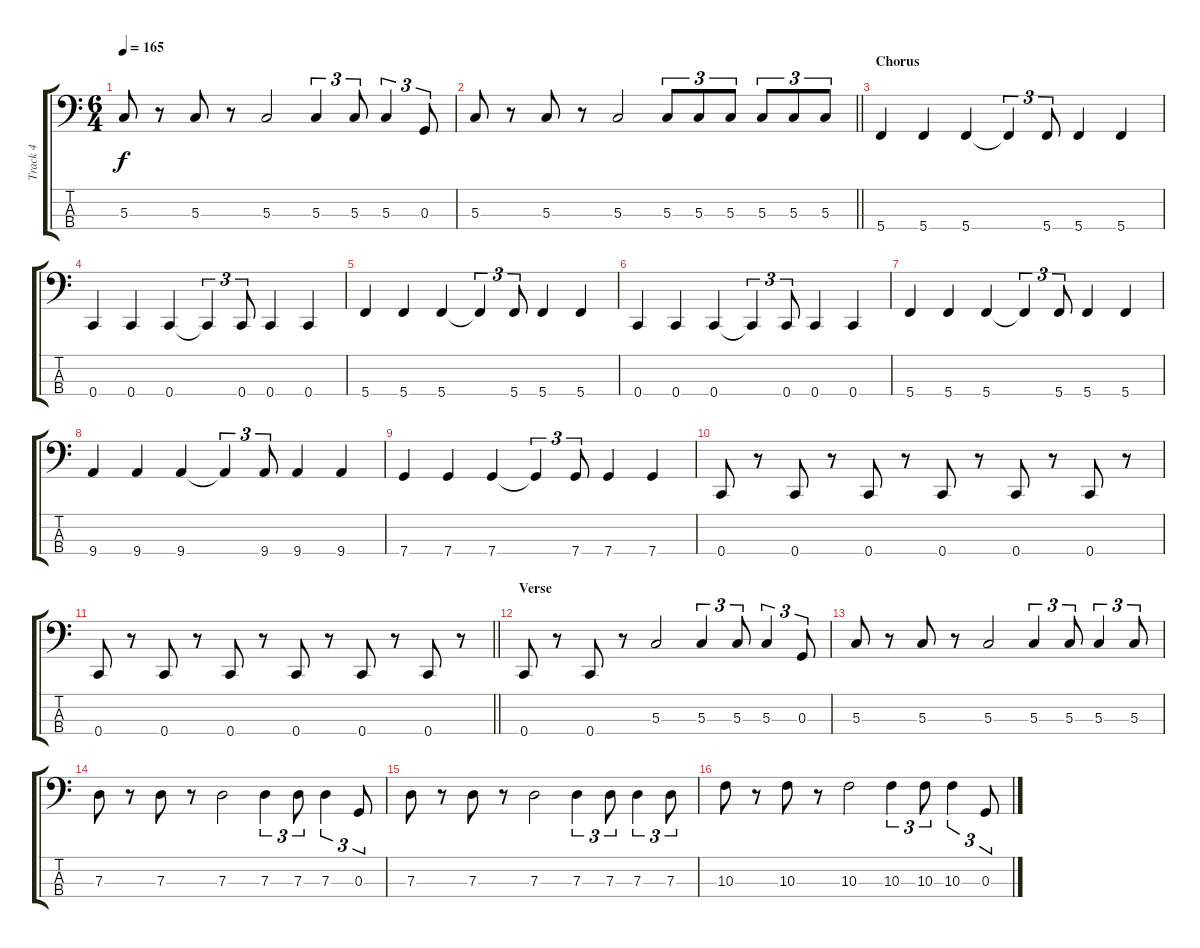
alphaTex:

\track ("Track 4" "Track 4") {instrument electricbassfinger}
\staff {score tabs}
\tuning (F2 C2 G1 C1) {hide}
\ts (6 4)
\tempo 165
\clef f4
\ks c
5.3.8{dy f} r.8 5.3.8 r.8 5.3.2 5.3.4{tu (3 2)} 5.3.8{tu (3 2)} 5.3.4{tu (3 2)} 0.3.8{tu (3 2)} |
\barLineRight lightlight
5.3.8 r.8 5.3.8 r.8 5.3.2 5.3.8{tu (3 2)} 5.3.8{tu (3 2)} 5.3.8{tu (3 2)} 5.3.8{tu (3 2)} 5.3.8{tu (3 2)} 5.3.8{tu (3 2)} |
\section ("" "Chorus")
5.4.4 5.4.4 5.4.4 5.4{t}.4{tu (3 2)} 5.4.8{tu (3 2)} 5.4.4 5.4.4 |
0.4.4 0.4.4 0.4.4 0.4{t}.4{tu (3 2)} 0.4.8{tu (3 2)} 0.4.4 0.4.4 |
5.4.4 5.4.4 5.4.4 5.4{t}.4{tu (3 2)} 5.4.8{tu (3 2)} 5.4.4 5.4.4 |
0.4.4 0.4.4 0.4.4 0.4{t}.4{tu (3 2)} 0.4.8{tu (3 2)} 0.4.4 0.4.4 |
5.4.4 5.4.4 5.4.4 5.4{t}.4{tu (3 2)} 5.4.8{tu (3 2)} 5.4.4 5.4.4 |
9.4.4 9.4.4 9.4.4 9.4{t}.4{tu (3 2)} 9.4.8{tu (3 2)} 9.4.4 9.4.4 |
7.4.4 7.4.4 7.4.4 7.4{t}.4{tu (3 2)} 7.4.8{tu (3 2)} 7.4.4 7.4.4 |
0.4.8 r.8 0.4.8 r.8 0.4.8 r.8 0.4.8 r.8 0.4.8 r.8 0.4.8 r.8 |
\barLineRight lightlight
0.4.8 r.8 0.4.8 r.8 0.4.8 r.8 0.4.8 r.8 0.4.8 r.8 0.4.8 r.8 |
\section ("" "Verse")
0.4.8 r.8 0.4.8 r.8 5.3.2 5.3.4{tu (3 2)} 5.3.8{tu (3 2)} 5.3.4{tu (3 2)} 0.3.8{tu (3 2)} |
5.3.8 r.8 5.3.8 r.8 5.3.2 5.3.4{tu (3 2)} 5.3.8{tu (3 2)} 5.3.4{tu (3 2)} 5.3.8{tu (3 2)} |
7.3.8 r.8 7.3.8 r.8 7.3.2 7.3.4{tu (3 2)} 7.3.8{tu (3 2)} 7.3.4{tu (3 2)} 0.3.8{tu (3 2)} |
7.3.8 r.8 7.3.8 r.8 7.3.2 7.3.4{tu (3 2)} 7.3.8{tu (3 2)} 7.3.4{tu (3 2)} 7.3.8{tu (3 2)} |
10.3.8 r.8 10.3.8 r.8 10.3.2 10.3.4{tu (3 2)} 10.3.8{tu (3 2)} 10.3.4{tu (3 2)} 0.3.8{tu (3 2)}
